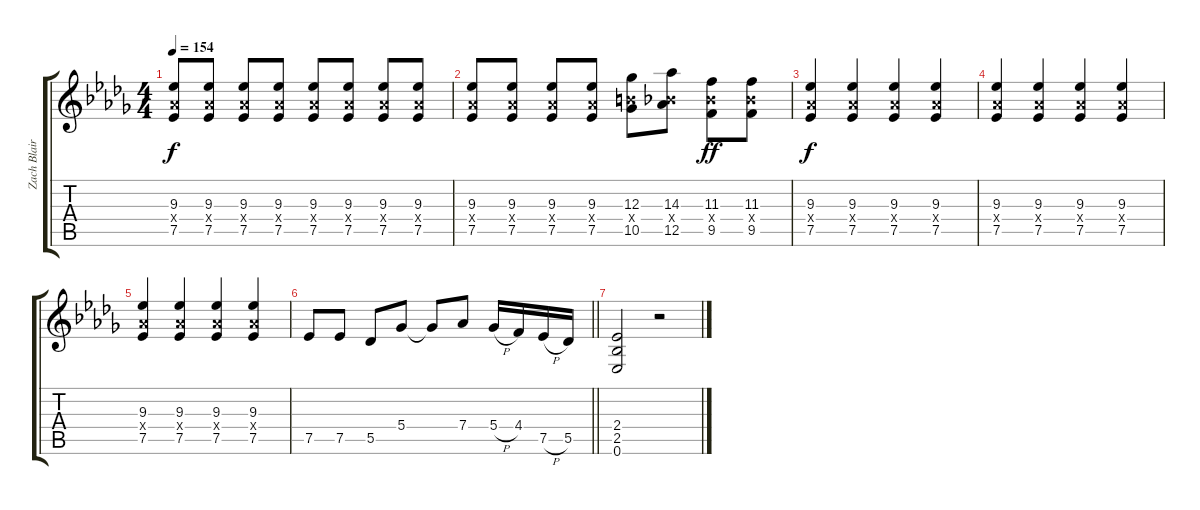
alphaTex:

\track ("Zach Blair - Guitar Two" "Zach Blair") {instrument distortionguitar}
\staff {score tabs}
\tuning (Eb4 Bb3 Gb3 Db3 Ab2 Eb2) {hide}
\ts (4 4)
\tempo 154
\clef g2
\ks db
(9.3 7.4{x} 7.5).8{dy f} (9.3 7.4{x} 7.5).8 (9.3 7.4{x} 7.5).8 (9.3 7.4{x} 7.5).8 (9.3 7.4{x} 7.5).8 (9.3 7.4{x} 7.5).8 (9.3 7.4{x} 7.5).8 (9.3 7.4{x} 7.5).8 |
(9.3 7.4{x} 7.5).8 (9.3 7.4{x} 7.5).8 (9.3 7.4{x} 7.5).8 (9.3 7.4{x} 7.5).8 (12.3 10.4{x} 10.5).8 (14.3 9.4{x} 12.5).8 (11.3 9.4{x} 9.5).8{dy ff} (11.3 9.4{x} 9.5).8 |
(9.3 7.4{x} 7.5).4{dy f} (9.3 7.4{x} 7.5).4 (9.3 7.4{x} 7.5).4 (9.3 7.4{x} 7.5).4 |
(9.3 7.4{x} 7.5).4 (9.3 7.4{x} 7.5).4 (9.3 7.4{x} 7.5).4 (9.3 7.4{x} 7.5).4 |
(9.3 7.4{x} 7.5).4 (9.3 7.4{x} 7.5).4 (9.3 7.4{x} 7.5).4 (9.3 7.4{x} 7.5).4 |
\barLineRight lightlight
7.5.8{volume 9} 7.5.8 5.5.8 5.4.8 5.4{t}.8 7.4.8 5.4{h}.16 4.4.16 7.5{h}.16 5.5.16 |
(2.4 2.5 0.6).2 r.2
